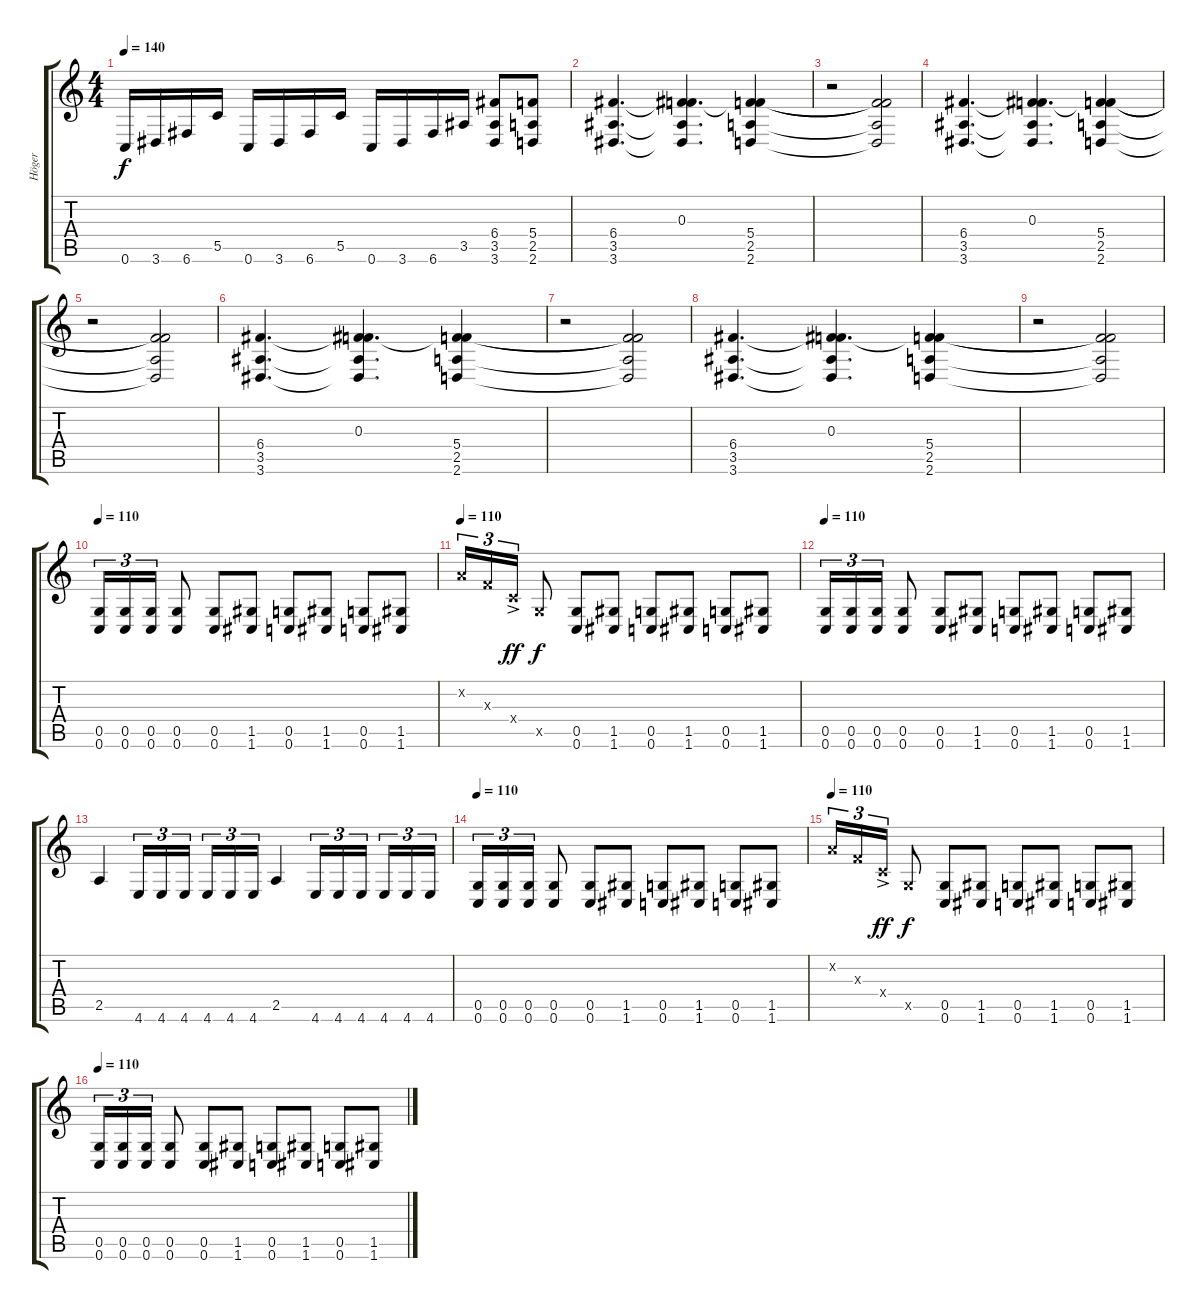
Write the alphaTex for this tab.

\track ("Höger" "Höger") {instrument overdrivenguitar}
\staff {score tabs}
\tuning (D4 A3 F3 C3 G2 C2) {hide}
\ts (4 4)
\tempo 140
\clef g2
\ks c
0.6.16{dy f} 3.6.16 6.6.16 5.5.16 0.6.16 3.6.16 6.6.16 5.5.16 0.6.16 3.6.16 6.6.16 3.5.16 (6.4 3.5 3.6).8 (5.4 2.5 2.6).8 |
(6.4 3.5 3.6).4{d} (0.3 6.4{t} 3.5{t} 3.6{t}).4{d} (0.3{t} 5.4 2.5 2.6).4 |
r.2 (0.3{t} 5.4{t} 2.5{t} 2.6{t}).2 |
(6.4 3.5 3.6).4{d} (0.3 6.4{t} 3.5{t} 3.6{t}).4{d} (0.3{t} 5.4 2.5 2.6).4 |
r.2 (0.3{t} 5.4{t} 2.5{t} 2.6{t}).2 |
(6.4 3.5 3.6).4{d} (0.3 6.4{t} 3.5{t} 3.6{t}).4{d} (0.3{t} 5.4 2.5 2.6).4 |
r.2 (0.3{t} 5.4{t} 2.5{t} 2.6{t}).2 |
(6.4 3.5 3.6).4{d} (0.3 6.4{t} 3.5{t} 3.6{t}).4{d} (0.3{t} 5.4 2.5 2.6).4 |
r.2 (0.3{t} 5.4{t} 2.5{t} 2.6{t}).2 |
\tempo 110
(0.5 0.6).16{tu (3 2)} (0.5 0.6).16{tu (3 2)} (0.5 0.6).16{tu (3 2)} (0.5 0.6).8 (0.5 0.6).8 (1.5 1.6).8 (0.5 0.6).8 (1.5 1.6).8 (0.5 0.6).8 (1.5 1.6).8 |
\tempo 110
0.2{x}.16{tu (3 2)} 0.3{x}.16{tu (3 2)} 0.4{ac x}.16{tu (3 2) dy ff} 0.5{x}.8{dy f} (0.5 0.6).8 (1.5 1.6).8 (0.5 0.6).8 (1.5 1.6).8 (0.5 0.6).8 (1.5 1.6).8 |
\tempo 110
(0.5 0.6).16{tu (3 2)} (0.5 0.6).16{tu (3 2)} (0.5 0.6).16{tu (3 2)} (0.5 0.6).8 (0.5 0.6).8 (1.5 1.6).8 (0.5 0.6).8 (1.5 1.6).8 (0.5 0.6).8 (1.5 1.6).8 |
2.5.4 4.6.16{tu (3 2)} 4.6.16{tu (3 2)} 4.6.16{tu (3 2) beam splitsecondary} 4.6.16{tu (3 2)} 4.6.16{tu (3 2)} 4.6.16{tu (3 2)} 2.5.4 4.6.16{tu (3 2)} 4.6.16{tu (3 2)} 4.6.16{tu (3 2) beam splitsecondary} 4.6.16{tu (3 2)} 4.6.16{tu (3 2)} 4.6.16{tu (3 2)} |
\tempo 110
(0.5 0.6).16{tu (3 2)} (0.5 0.6).16{tu (3 2)} (0.5 0.6).16{tu (3 2)} (0.5 0.6).8 (0.5 0.6).8 (1.5 1.6).8 (0.5 0.6).8 (1.5 1.6).8 (0.5 0.6).8 (1.5 1.6).8 |
\tempo 110
0.2{x}.16{tu (3 2)} 0.3{x}.16{tu (3 2)} 0.4{ac x}.16{tu (3 2) dy ff} 0.5{x}.8{dy f} (0.5 0.6).8 (1.5 1.6).8 (0.5 0.6).8 (1.5 1.6).8 (0.5 0.6).8 (1.5 1.6).8 |
\tempo 110
(0.5 0.6).16{tu (3 2)} (0.5 0.6).16{tu (3 2)} (0.5 0.6).16{tu (3 2)} (0.5 0.6).8 (0.5 0.6).8 (1.5 1.6).8 (0.5 0.6).8 (1.5 1.6).8 (0.5 0.6).8 (1.5 1.6).8
